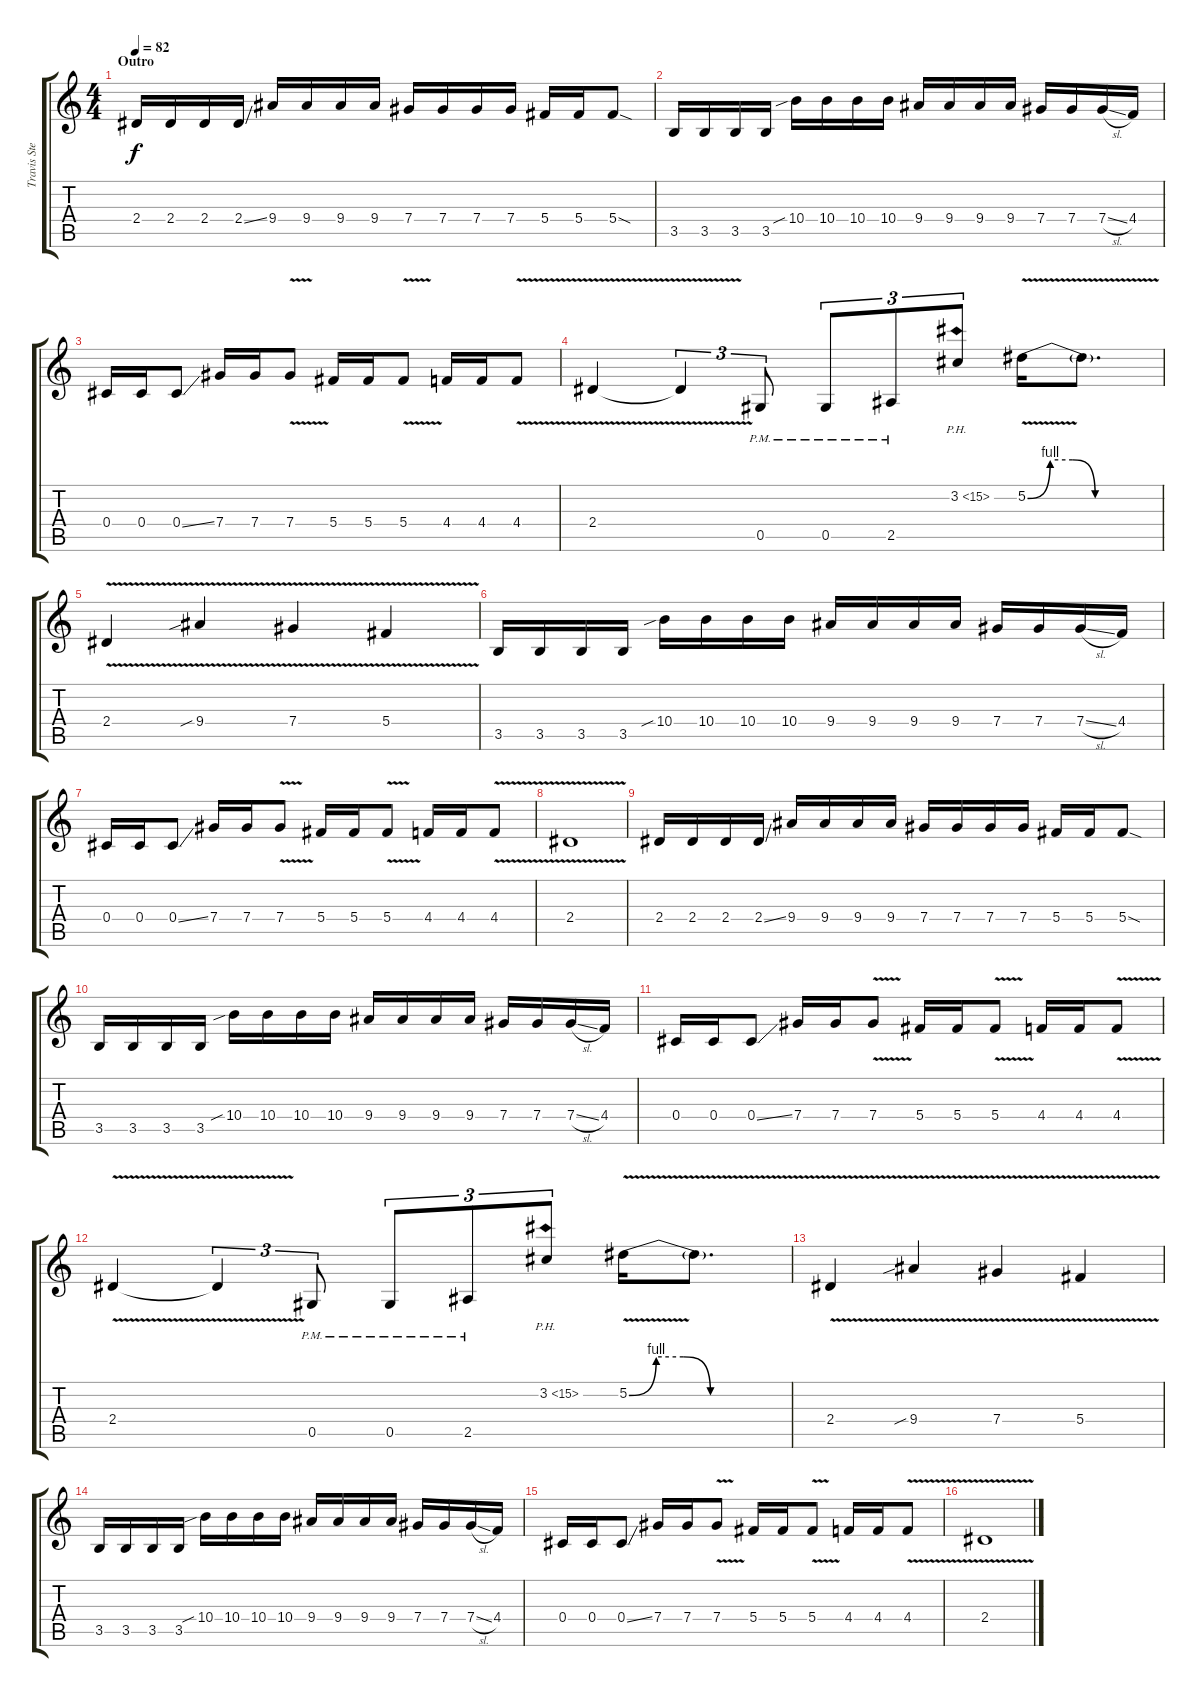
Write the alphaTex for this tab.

\track ("Travis Stever" "Travis Ste") {instrument overdrivenguitar}
\staff {score tabs}
\tuning (Eb4 Bb3 Gb3 Db3 Ab2 Eb2) {hide}
\ts (4 4)
\section ("" "Outro")
\tempo 82
\clef g2
\ks c
2.4.16{dy f} 2.4.16 2.4.16 2.4{ss}.16 9.4.16 9.4.16 9.4.16 9.4.16 7.4.16 7.4.16 7.4.16 7.4.16 5.4.16 5.4.16 5.4{sod}.8 |
3.5.16 3.5.16 3.5.16 3.5.16 10.4{sib}.16 10.4.16 10.4.16 10.4.16 9.4.16 9.4.16 9.4.16 9.4.16 7.4.16 7.4.16 7.4{sl}.16 4.4.16 |
0.4.16 0.4.16 0.4{ss}.8 7.4.16 7.4.16 7.4{v}.8 5.4.16 5.4.16 5.4{v}.8 4.4.16 4.4.16 4.4{v}.8 |
2.4{v}.4 2.4{t}.4{tu (3 2)} 0.5{pm}.8{tu (3 2)} 0.5{pm}.8{tu (3 2)} 2.5{pm}.8{tu (3 2)} 3.2{ph 12}.8{tu (3 2)} 5.2{be (custom 0 0 10 4 20 4 30 0 60 0) v}.16 5.2{t}.8{d} |
2.4{v}.4 9.4{v sib}.4 7.4{v}.4 5.4{v}.4 |
3.5.16 3.5.16 3.5.16 3.5.16 10.4{sib}.16 10.4.16 10.4.16 10.4.16 9.4.16 9.4.16 9.4.16 9.4.16 7.4.16 7.4.16 7.4{sl}.16 4.4.16 |
0.4.16 0.4.16 0.4{ss}.8 7.4.16 7.4.16 7.4{v}.8 5.4.16 5.4.16 5.4{v}.8 4.4.16 4.4.16 4.4{v}.8 |
2.4{v}.1 |
2.4.16 2.4.16 2.4.16 2.4{ss}.16 9.4.16 9.4.16 9.4.16 9.4.16 7.4.16 7.4.16 7.4.16 7.4.16 5.4.16 5.4.16 5.4{sod}.8 |
3.5.16 3.5.16 3.5.16 3.5.16 10.4{sib}.16 10.4.16 10.4.16 10.4.16 9.4.16 9.4.16 9.4.16 9.4.16 7.4.16 7.4.16 7.4{sl}.16 4.4.16 |
0.4.16 0.4.16 0.4{ss}.8 7.4.16 7.4.16 7.4{v}.8 5.4.16 5.4.16 5.4{v}.8 4.4.16 4.4.16 4.4{v}.8 |
2.4{v}.4 2.4{t}.4{tu (3 2)} 0.5{pm}.8{tu (3 2)} 0.5{pm}.8{tu (3 2)} 2.5{pm}.8{tu (3 2)} 3.2{ph 12}.8{tu (3 2)} 5.2{be (custom 0 0 10 4 20 4 30 0 60 0) v}.16 5.2{t}.8{d} |
2.4{v}.4{volume 0} 9.4{v sib}.4 7.4{v}.4 5.4{v}.4 |
3.5.16 3.5.16 3.5.16 3.5.16 10.4{sib}.16 10.4.16 10.4.16 10.4.16 9.4.16 9.4.16 9.4.16 9.4.16 7.4.16 7.4.16 7.4{sl}.16 4.4.16 |
0.4.16 0.4.16 0.4{ss}.8 7.4.16 7.4.16 7.4{v}.8 5.4.16 5.4.16 5.4{v}.8 4.4.16 4.4.16 4.4{v}.8 |
2.4{v}.1
